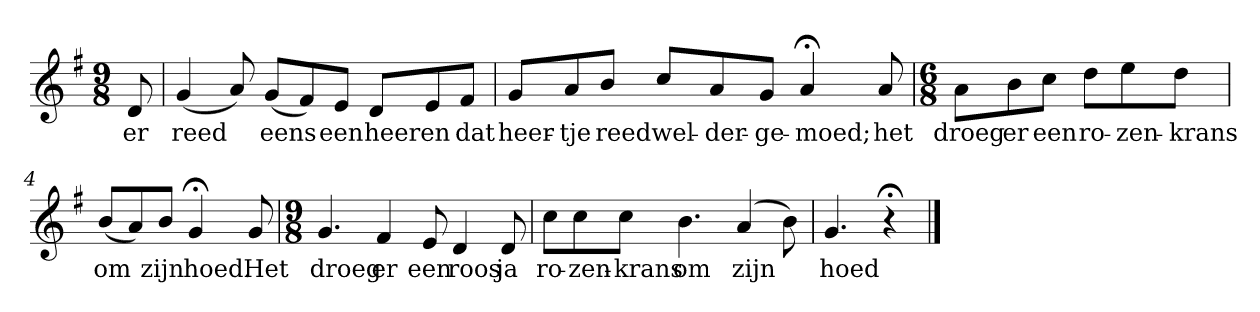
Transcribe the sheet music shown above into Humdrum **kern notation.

**kern	**text
*part1	*part1
*staff1	*staff1
*k[f#]	*
*G:	*
*M9/8	*
*MM120	*
=	=
8d	er
=1	=1
(4g	reed
8a)	.
(8gL	eens
8f#)	.
8eJ	een
8dL	heer
8e	en
8f#J	dat
=2	=2
8gL	heer-
8a	-tje
8bJ	reed
8ccL	wel-
8a	-der-
8gJ	-ge-
4a;<	-moed;
8a	het
=3	=3
*M6/8	*
8aL	droeg
8b	er
8ccJ	een
8ddL	ro-
8ee	-zen-
8ddJ	-krans
=4	=4
(8bL	om
8a)	.
8bJ	zijn
4g;<	hoed.
8g	Het
=5	=5
*M9/8	*
4.g	droeg
4f#	er
8e	een
4d	roos
8d	ja
=6	=6
8ccL	ro-
8cc	-zen-
8ccJ	-krans
4.b	om
(4a	zijn
8b)	.
=7	=7
4.g	hoed
4r;<	.
==	==
*-	*-
